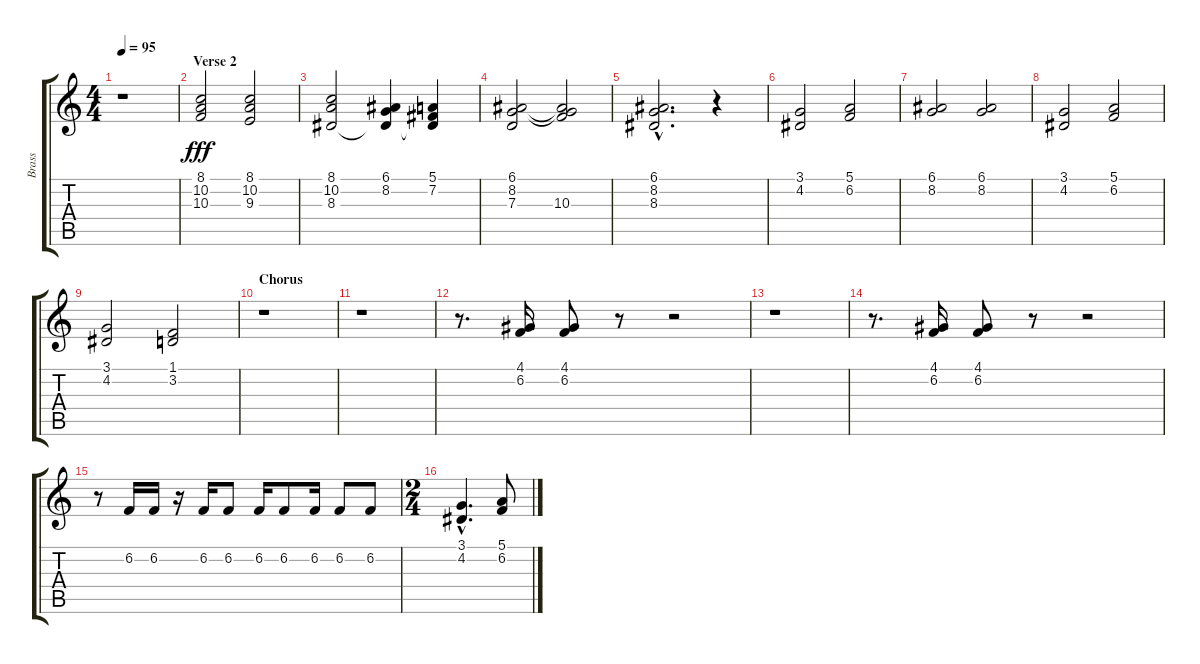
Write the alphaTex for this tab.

\track ("Brass" "Brass") {instrument brasssection}
\staff {score tabs}
\tuning (E4 B3 G3 D3 A2 E2) {hide}
\ts (4 4)
\tempo 95
\clef g2
\ks c
r.1{dy fff} |
\section ("" "Verse 2")
(8.1 10.2 10.3).2 (8.1 10.2 9.3).2 |
(8.1 10.2 8.3).2 (6.1 8.2 8.3{t}).4 (5.1 7.2 8.3{t}).4 |
(6.1 8.2 7.3).2 (6.1{t} 8.2{t} 10.3).2 |
(6.1{hac} 8.2{hac} 8.3{hac}).2{d} r.4 |
(3.1 4.2).2 (5.1 6.2).2 |
(6.1 8.2).2 (6.1 8.2).2 |
(3.1 4.2).2 (5.1 6.2).2 |
(3.1 4.2).2 (1.1 3.2).2 |
\section ("" "Chorus")
r.1 |
r.1 |
r.8{d volume 16} (4.1 6.2).16 (4.1 6.2).8 r.8 r.2 |
r.1 |
r.8{d} (4.1 6.2).16 (4.1 6.2).8 r.8 r.2 |
r.8 6.2.16 6.2.16 r.16 6.2.16 6.2.8 6.2.16 6.2.8 6.2.16 6.2.8 6.2.8 |
\ts (2 4)
(3.1{hac} 4.2{hac}).4{d volume 13} (5.1 6.2).8
